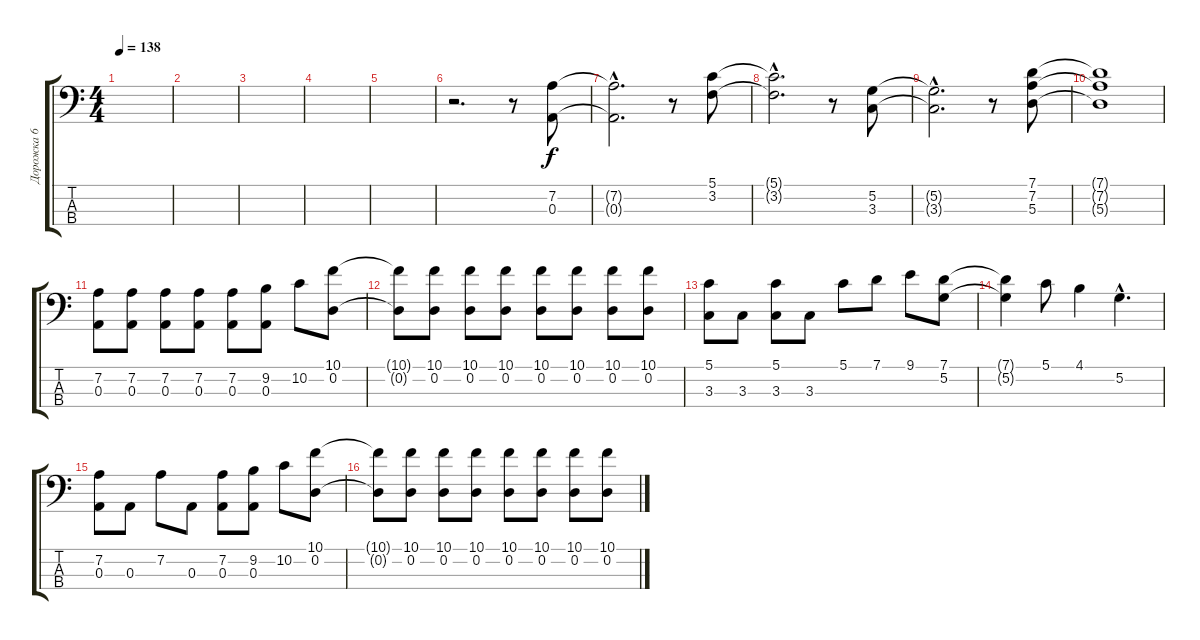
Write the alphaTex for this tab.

\track ("Дорожка 6" "Дорожка 6") {instrument electricbasspick}
\staff {score tabs}
\tuning (G2 D2 A1 E1) {hide}
\ts (4 4)
\tempo 138
\clef f4
\ks c
|
|
|
|
|
r.2{d} r.8 (7.2 0.3).8 |
(7.2{hac t} 0.3{hac t}).2{d} r.8 (5.1 3.2).8 |
(5.1{hac t} 3.2{hac t}).2{d} r.8 (5.2 3.3).8 |
(5.2{hac t} 3.3{hac t}).2{d} r.8 (7.1 7.2 5.3).8 |
(7.1{t} 7.2{t} 5.3{t}).1 |
(7.2 0.3).8 (7.2 0.3).8 (7.2 0.3).8 (7.2 0.3).8 (7.2 0.3).8 (9.2 0.3).8 10.2.8 (10.1 0.2).8 |
(10.1{t} 0.2{t}).8 (10.1 0.2).8 (10.1 0.2).8 (10.1 0.2).8 (10.1 0.2).8 (10.1 0.2).8 (10.1 0.2).8 (10.1 0.2).8 |
(5.1 3.3).8 3.3.8 (5.1 3.3).8 3.3.8 5.1.8 7.1.8 9.1.8 (7.1 5.2).8 |
(7.1{t} 5.2{t}).4 5.1.8 4.1.4 5.2{hac}.4{d} |
(7.2 0.3).8 0.3.8 7.2.8 0.3.8 (7.2 0.3).8 (9.2 0.3).8 10.2.8 (10.1 0.2).8 |
(10.1{t} 0.2{t}).8 (10.1 0.2).8 (10.1 0.2).8 (10.1 0.2).8 (10.1 0.2).8 (10.1 0.2).8 (10.1 0.2).8 (10.1 0.2).8
